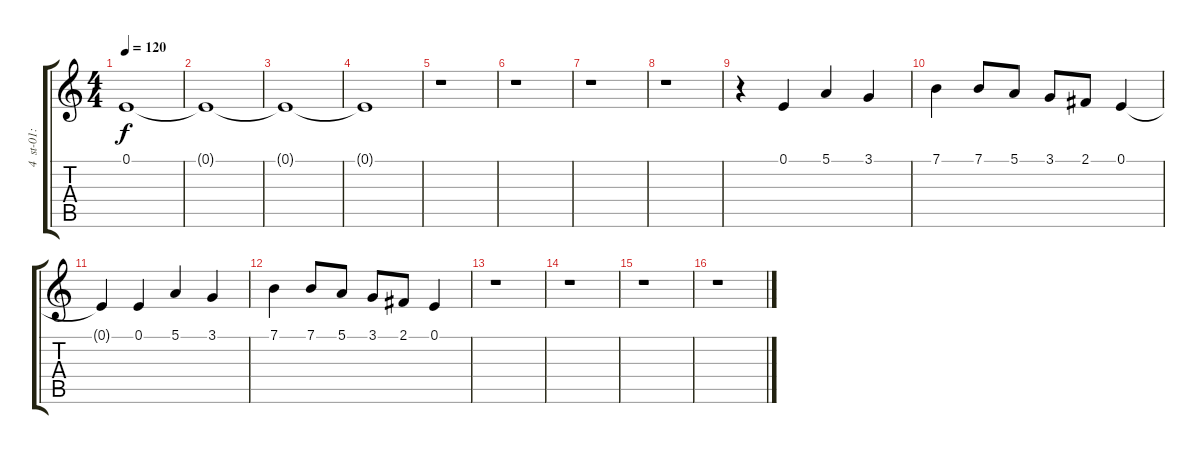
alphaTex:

\track (" 4  st-01:shamus" " 4  st-01:") {instrument lead5charang}
\staff {score tabs}
\tuning (E4 B3 G3 D3 A2 E2) {hide}
\ts (4 4)
\tempo 120
\clef g2
\ks c
0.1{t}.1{dy f} |
0.1{t}.1 |
0.1{t}.1 |
0.1{t}.1 |
r.1 |
r.1 |
r.1 |
r.1 |
r.4 0.1.4 5.1.4 3.1.4 |
7.1.4 7.1.8 5.1.8 3.1.8 2.1.8 0.1.4 |
0.1{t}.4 0.1.4 5.1.4 3.1.4 |
7.1.4 7.1.8 5.1.8 3.1.8 2.1.8 0.1.4 |
r.1 |
r.1 |
r.1 |
r.1
